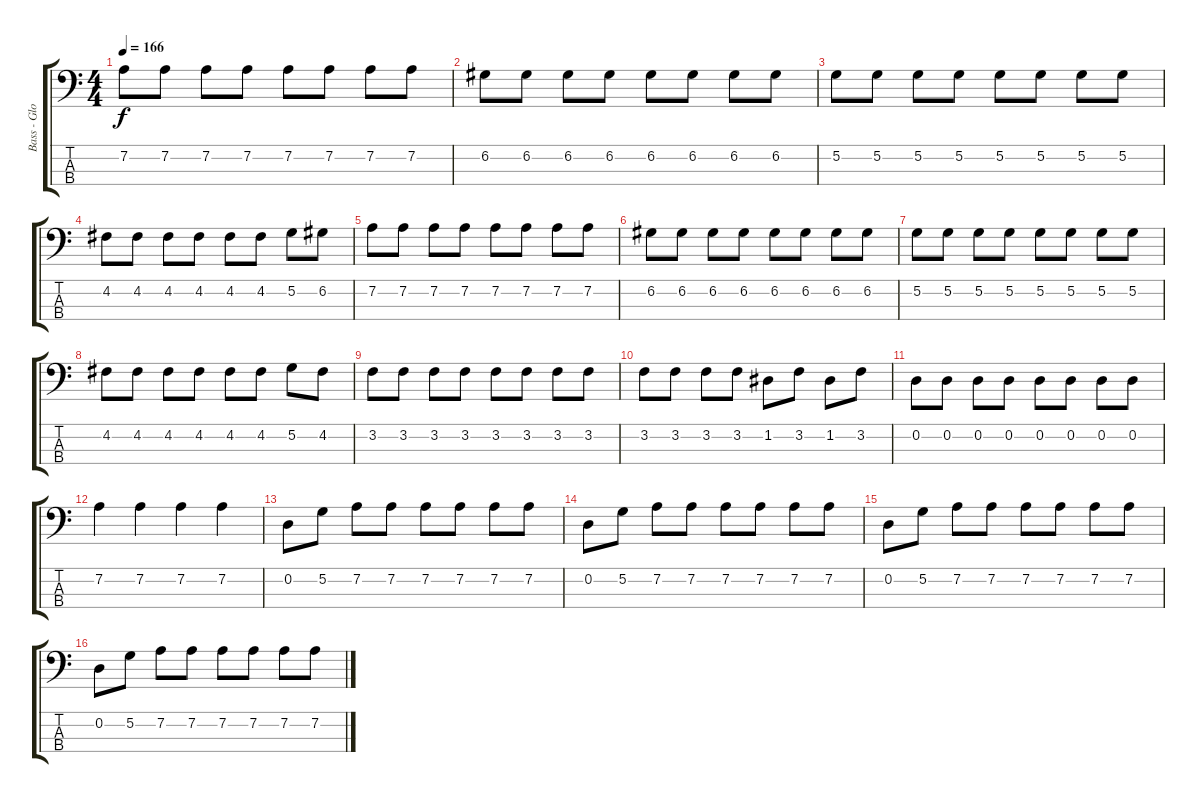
\track ("Bass - Glover" "Bass - Glo") {instrument electricbassfinger}
\staff {score tabs}
\tuning (G2 D2 A1 E1) {hide}
\ts (4 4)
\tempo 166
\clef f4
\ks c
7.2.8{dy f} 7.2.8 7.2.8 7.2.8 7.2.8 7.2.8 7.2.8 7.2.8 |
6.2.8 6.2.8 6.2.8 6.2.8 6.2.8 6.2.8 6.2.8 6.2.8 |
5.2.8 5.2.8 5.2.8 5.2.8 5.2.8 5.2.8 5.2.8 5.2.8 |
4.2.8 4.2.8 4.2.8 4.2.8 4.2.8 4.2.8 5.2.8 6.2.8 |
7.2.8 7.2.8 7.2.8 7.2.8 7.2.8 7.2.8 7.2.8 7.2.8 |
6.2.8 6.2.8 6.2.8 6.2.8 6.2.8 6.2.8 6.2.8 6.2.8 |
5.2.8 5.2.8 5.2.8 5.2.8 5.2.8 5.2.8 5.2.8 5.2.8 |
4.2.8 4.2.8 4.2.8 4.2.8 4.2.8 4.2.8 5.2.8 4.2.8 |
3.2.8 3.2.8 3.2.8 3.2.8 3.2.8 3.2.8 3.2.8 3.2.8 |
3.2.8 3.2.8 3.2.8 3.2.8 1.2.8 3.2.8 1.2.8 3.2.8 |
0.2.8 0.2.8 0.2.8 0.2.8 0.2.8 0.2.8 0.2.8 0.2.8 |
7.2.4 7.2.4 7.2.4 7.2.4 |
0.2.8 5.2.8 7.2.8 7.2.8 7.2.8 7.2.8 7.2.8 7.2.8 |
0.2.8 5.2.8 7.2.8 7.2.8 7.2.8 7.2.8 7.2.8 7.2.8 |
0.2.8 5.2.8 7.2.8 7.2.8 7.2.8 7.2.8 7.2.8 7.2.8 |
0.2.8 5.2.8 7.2.8 7.2.8 7.2.8 7.2.8 7.2.8 7.2.8
